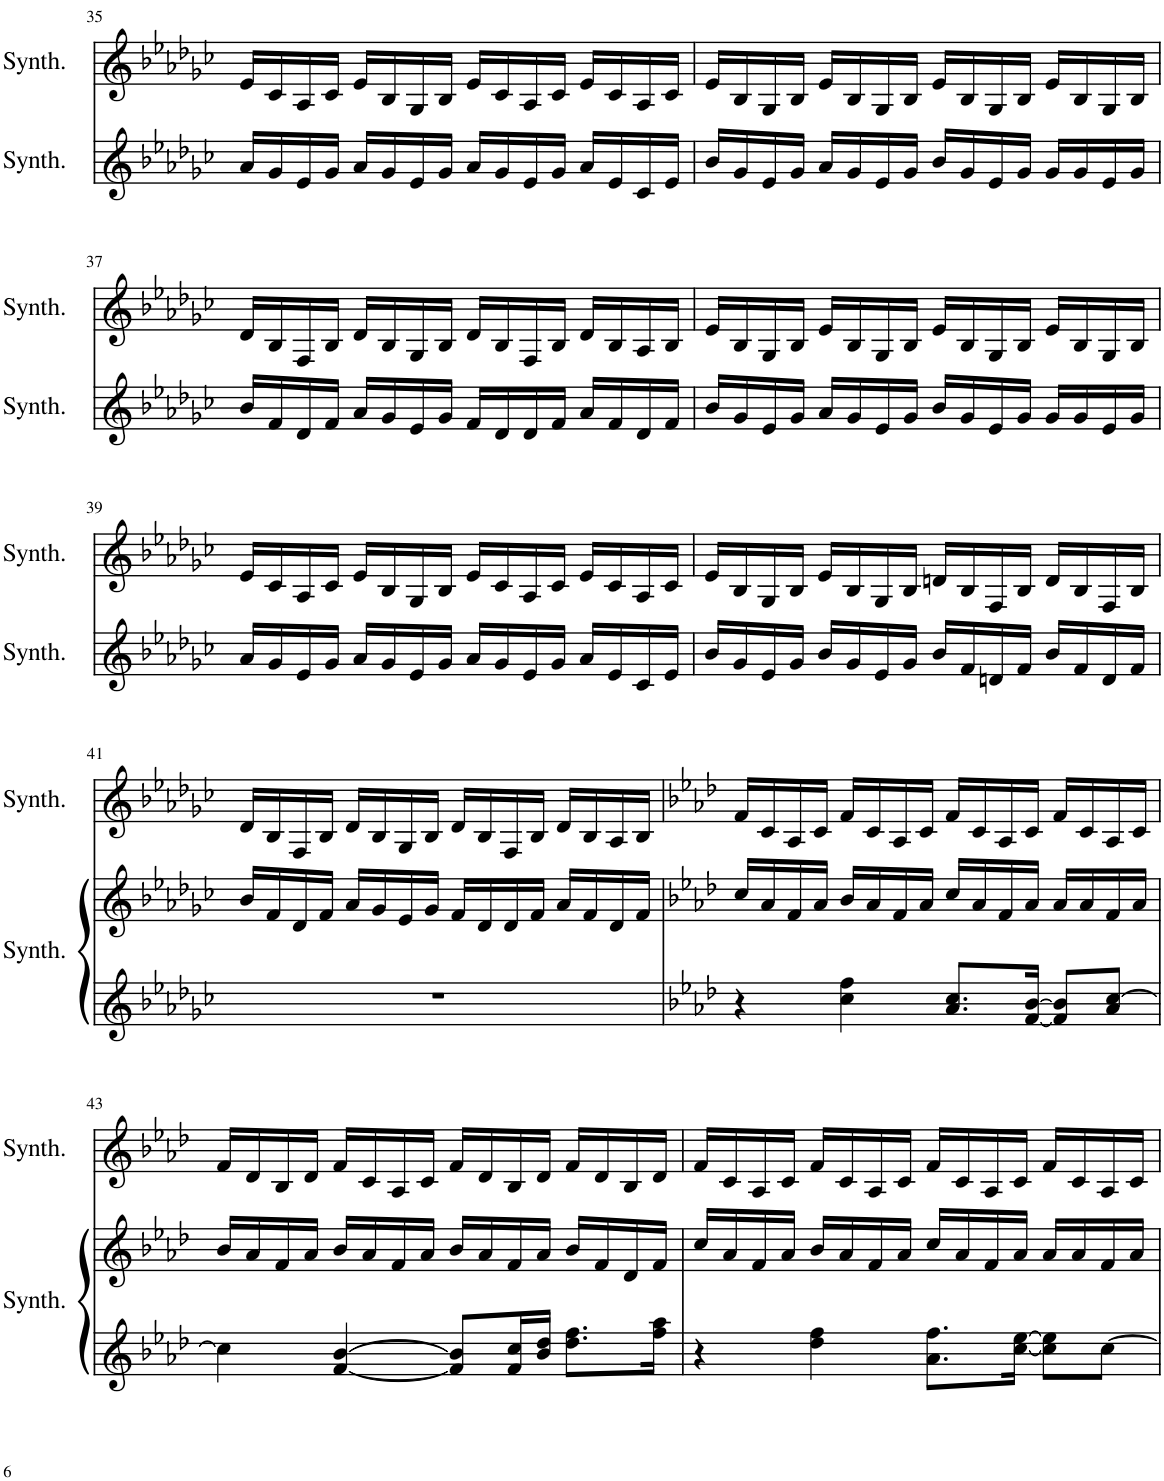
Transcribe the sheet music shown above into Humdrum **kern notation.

**kern	**kern	**kern
*part2	*part2	*part1
*staff3	*staff2	*staff1
*I"Square Synthesizer	*	*I"Square Synthesizer
*I'Synth.	*	*I'Synth.
!!LO:PB:g=z
*clefG2	*clefG2	*clefG2
*k[b-e-a-d-g-c-]	*k[b-e-a-d-g-c-]	*k[b-e-a-d-g-c-]
*M4/4	*M4/4	*M4/4
=35	=35	=35
1r	16a-/LL	16e-/LL
.	16g-/	16c-/
.	16e-/	16A-/
.	16g-/JJ	16c-/JJ
.	16a-/LL	16e-/LL
.	16g-/	16B-/
.	16e-/	16G-/
.	16g-/JJ	16B-/JJ
.	16a-/LL	16e-/LL
.	16g-/	16c-/
.	16e-/	16A-/
.	16g-/JJ	16c-/JJ
.	16a-/LL	16e-/LL
.	16e-/	16c-/
.	16c-/	16A-/
.	16e-/JJ	16c-/JJ
=36	=36	=36
1r	16b-/LL	16e-/LL
.	16g-/	16B-/
.	16e-/	16G-/
.	16g-/JJ	16B-/JJ
.	16a-/LL	16e-/LL
.	16g-/	16B-/
.	16e-/	16G-/
.	16g-/JJ	16B-/JJ
.	16b-/LL	16e-/LL
.	16g-/	16B-/
.	16e-/	16G-/
.	16g-/JJ	16B-/JJ
.	16g-/LL	16e-/LL
.	16g-/	16B-/
.	16e-/	16G-/
.	16g-/JJ	16B-/JJ
!!LO:LB:g=z
=37	=37	=37
1r	16b-/LL	16d-/LL
.	16f/	16B-/
.	16d-/	16F/
.	16f/JJ	16B-/JJ
.	16a-/LL	16d-/LL
.	16g-/	16B-/
.	16e-/	16G-/
.	16g-/JJ	16B-/JJ
.	16f/LL	16d-/LL
.	16d-/	16B-/
.	16d-/	16F/
.	16f/JJ	16B-/JJ
.	16a-/LL	16d-/LL
.	16f/	16B-/
.	16d-/	16A-/
.	16f/JJ	16B-/JJ
=38	=38	=38
1r	16b-/LL	16e-/LL
.	16g-/	16B-/
.	16e-/	16G-/
.	16g-/JJ	16B-/JJ
.	16a-/LL	16e-/LL
.	16g-/	16B-/
.	16e-/	16G-/
.	16g-/JJ	16B-/JJ
.	16b-/LL	16e-/LL
.	16g-/	16B-/
.	16e-/	16G-/
.	16g-/JJ	16B-/JJ
.	16g-/LL	16e-/LL
.	16g-/	16B-/
.	16e-/	16G-/
.	16g-/JJ	16B-/JJ
!!LO:LB:g=z
=39	=39	=39
1r	16a-/LL	16e-/LL
.	16g-/	16c-/
.	16e-/	16A-/
.	16g-/JJ	16c-/JJ
.	16a-/LL	16e-/LL
.	16g-/	16B-/
.	16e-/	16G-/
.	16g-/JJ	16B-/JJ
.	16a-/LL	16e-/LL
.	16g-/	16c-/
.	16e-/	16A-/
.	16g-/JJ	16c-/JJ
.	16a-/LL	16e-/LL
.	16e-/	16c-/
.	16c-/	16A-/
.	16e-/JJ	16c-/JJ
=40	=40	=40
1r	16b-/LL	16e-/LL
.	16g-/	16B-/
.	16e-/	16G-/
.	16g-/JJ	16B-/JJ
.	16b-/LL	16e-/LL
.	16g-/	16B-/
.	16e-/	16G-/
.	16g-/JJ	16B-/JJ
.	16b-/LL	16dn/LL
.	16f/	16B-/
.	16dn/	16F/
.	16f/JJ	16B-/JJ
.	16b-/LL	16d/LL
.	16f/	16B-/
.	16d/	16F/
.	16f/JJ	16B-/JJ
!!LO:LB:g=z
=41	=41	=41
1r	16b-/LL	16d-/LL
.	16f/	16B-/
.	16d-/	16F/
.	16f/JJ	16B-/JJ
.	16a-/LL	16d-/LL
.	16g-/	16B-/
.	16e-/	16G-/
.	16g-/JJ	16B-/JJ
.	16f/LL	16d-/LL
.	16d-/	16B-/
.	16d-/	16F/
.	16f/JJ	16B-/JJ
.	16a-/LL	16d-/LL
.	16f/	16B-/
.	16d-/	16A-/
.	16f/JJ	16B-/JJ
=42	=42	=42
*k[b-e-a-d-]	*k[b-e-a-d-]	*k[b-e-a-d-]
4r	16cc/LL	16f/LL
.	16a-/	16c/
.	16f/	16A-/
.	16a-/JJ	16c/JJ
4cc\ 4ff\	16b-/LL	16f/LL
.	16a-/	16c/
.	16f/	16A-/
.	16a-/JJ	16c/JJ
8.a-/ 8.cc/L	16cc/LL	16f/LL
.	16a-/	16c/
.	16f/	16A-/
[16f/ [16b-/Jk	16a-/JJ	16c/JJ
8f/] 8b-/]L	16a-/LL	16f/LL
.	16a-/	16c/
8a-/ [8cc/J	16f/	16A-/
.	16a-/JJ	16c/JJ
!!LO:LB:g=z
=43	=43	=43
4cc\]	16b-/LL	16f/LL
.	16a-/	16d-/
.	16f/	16B-/
.	16a-/JJ	16d-/JJ
[4f/ [4b-/	16b-/LL	16f/LL
.	16a-/	16c/
.	16f/	16A-/
.	16a-/JJ	16c/JJ
8f/] 8b-/]L	16b-/LL	16f/LL
.	16a-/	16d-/
16f/ 16cc/L	16f/	16B-/
16b-/ 16dd-/JJ	16a-/JJ	16d-/JJ
8.dd-\ 8.ff\L	16b-/LL	16f/LL
.	16f/	16d-/
.	16d-/	16B-/
16ff\ 16aa-\Jk	16f/JJ	16d-/JJ
=44	=44	=44
4r	16cc/LL	16f/LL
.	16a-/	16c/
.	16f/	16A-/
.	16a-/JJ	16c/JJ
4dd-\ 4ff\	16b-/LL	16f/LL
.	16a-/	16c/
.	16f/	16A-/
.	16a-/JJ	16c/JJ
8.a-\ 8.ff\L	16cc/LL	16f/LL
.	16a-/	16c/
.	16f/	16A-/
[16cc\ [16ee-\Jk	16a-/JJ	16c/JJ
8cc\] 8ee-\]L	16a-/LL	16f/LL
.	16a-/	16c/
[8cc\J	16f/	16A-/
.	16a-/JJ	16c/JJ
=	=	=
*-	*-	*-
